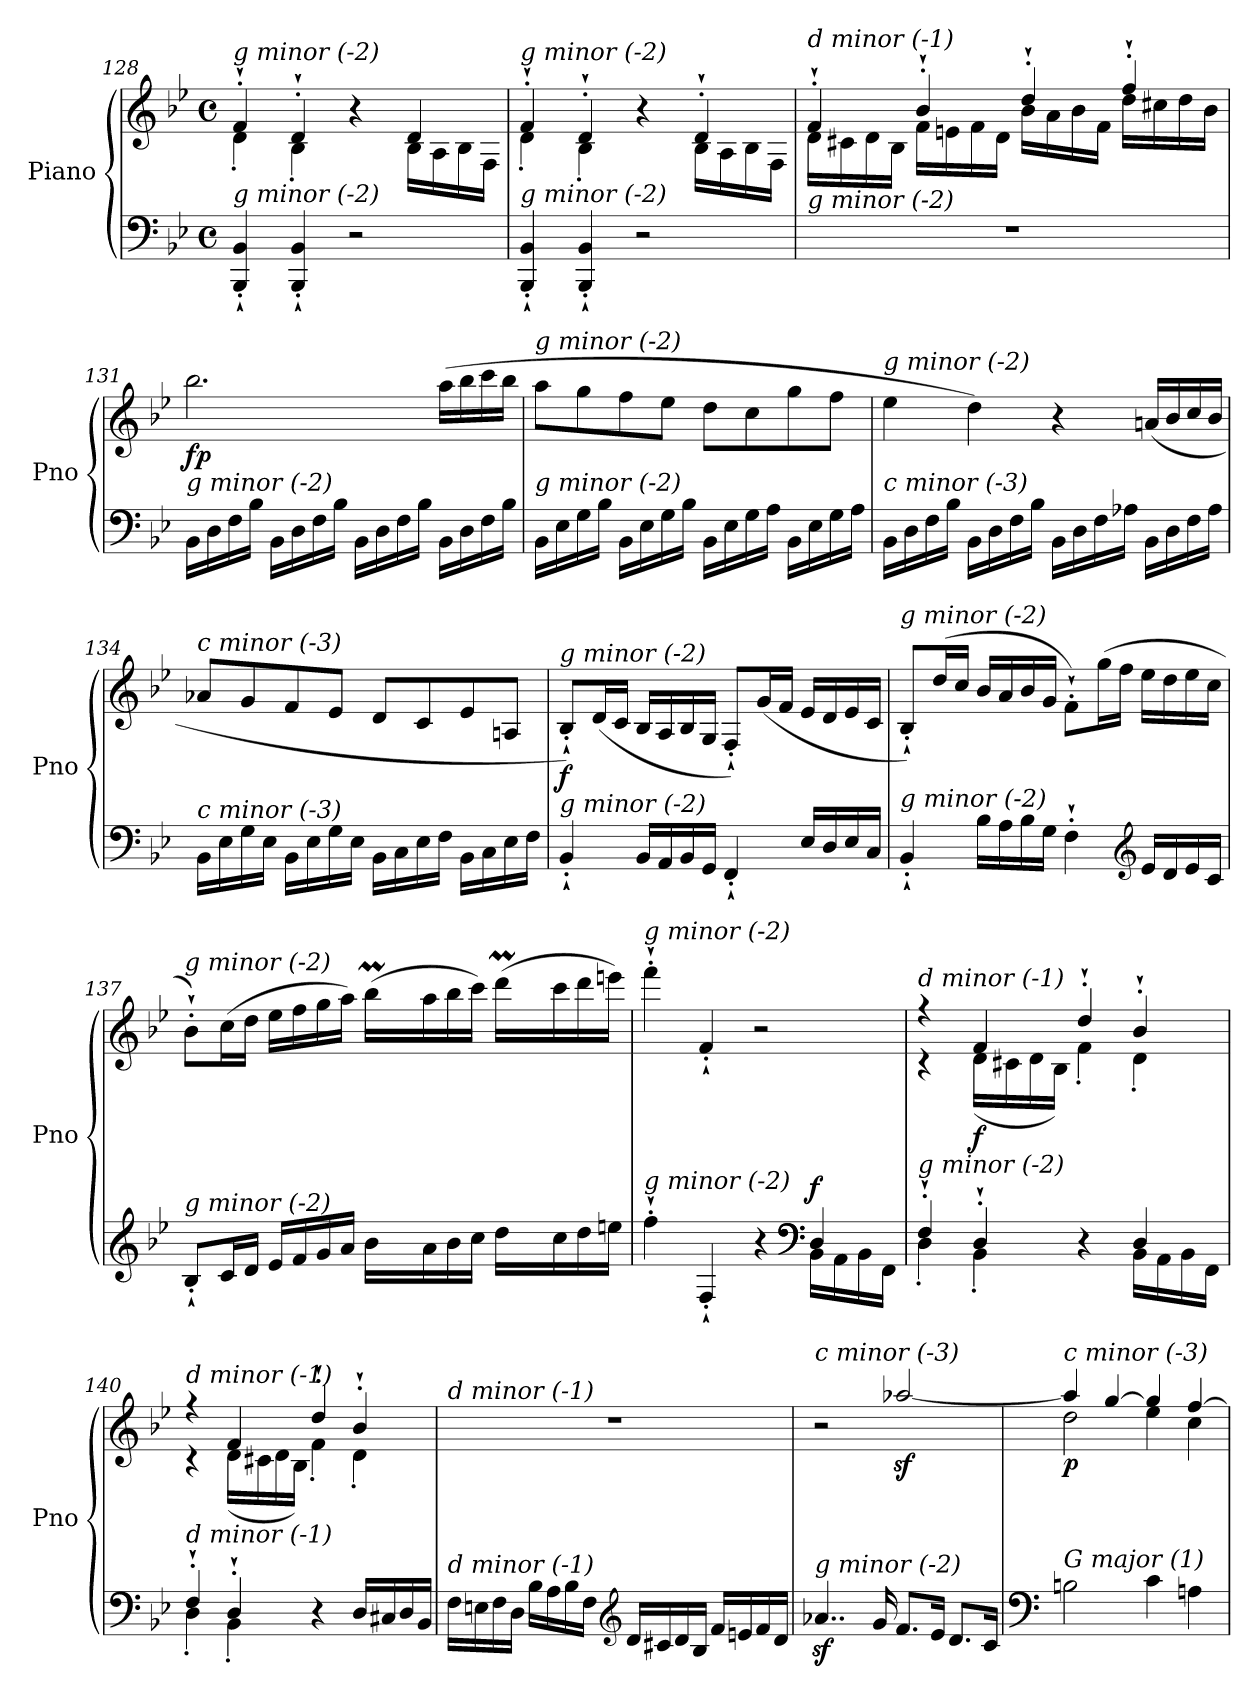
**kern	**kern	**dynam
*part1	*part1	*part1
*staff2	*staff1	*staff1/2
*I"Piano	*	*
*I'Pno	*	*
*clefF4	*clefG2	*
*k[b-e-]	*k[b-e-]	*
*M4/4	*M4/4	*
*met(c)	*met(c)	*
=128	=128	=128
*^	*^	*
!	!	!LO:TX:i:t=g minor (-2)	!	!
!LO:TX:i:t=g minor (-2)	!	!	!	!
2ryy	4BBB-/'` 4BB-/'`	4f'`/	4d'\	.
.	4BBB-/'` 4BB-/'`	4d'`/	4B-'\	.
4ryy	2r	4r	4ryy	.
4ryy	.	4d/	16B-\LL	.
.	.	.	16A\	.
.	.	.	16B-\	.
.	.	.	16F\JJ	.
=129	=129	=129	=129	=129
!	!	!LO:TX:i:t=g minor (-2)	!	!
!LO:TX:i:t=g minor (-2)	!	!	!	!
2ryy	4BBB-/'` 4BB-/'`	4f'`/	4d'\	.
.	4BBB-/'` 4BB-/'`	4d'`/	4B-'\	.
4ryy	2r	4r	4ryy	.
!	!	!	!	!LO:DY:b
4ryy	.	4d'`/	16B-\LL	other-dynamics
.	.	.	16A\	.
.	.	.	16B-\	.
.	.	.	16F\JJ	.
*v	*v	*	*	*
!!LO:LB:g=z	!!
=130	=130	=130	=130
!	!LO:TX:i:t=d minor (-1)	!	!
!LO:TX:i:t=g minor (-2)	!	!	!
1r	4f'`/	16d\LL	.
.	.	16c#X\	.
.	.	16d\	.
.	.	16B-\JJ	.
.	4b-'`/	16f\LL	.
.	.	16en\	.
.	.	16f\	.
.	.	16d\JJ	.
.	4dd'`/	16b-\LL	.
.	.	16a\	.
.	.	16b-\	.
.	.	16f\JJ	.
.	4ff'`/	16dd\LL	.
.	.	16cc#X\	.
.	.	16dd\	.
.	.	16b-\JJ	.
!!LO:LB:g=z
=131	=131	=131	=131
!	!LO:TX:i:t=d minor (-1)	!	!
!LO:TX:i:t=g minor (-2)	!	!	!
!	!	!	!LO:DY:b
*	*v	*v	*
16BB-\LL	2.bb-\	fp
16D\	.	.
16F\	.	.
16B-\JJ	.	.
16BB-\LL	.	.
16D\	.	.
16F\	.	.
16B-\JJ	.	.
16BB-\LL	.	.
16D\	.	.
16F\	.	.
16B-\JJ	.	.
16BB-\LL	(>16aa\LL	.
16D\	16bb-\	.
16F\	16ccc\	.
16B-\JJ	16bb-\JJ	.
=132	=132	=132
!	!LO:TX:i:t=g minor (-2)	!
!LO:TX:i:t=g minor (-2)	!	!
16BB-\LL	8aa\L	.
16E-\	.	.
16G\	8gg\	.
16B-\JJ	.	.
16BB-\LL	8ff\	.
16E-\	.	.
16G\	8ee-\J	.
16B-\JJ	.	.
16BB-\LL	8dd\L	.
16E-\	.	.
16G\	8cc\	.
16A\JJ	.	.
16BB-\LL	8gg\	.
16E-\	.	.
16G\	8ff\J	.
16A\JJ	.	.
!!LO:PB:g=z
=133	=133	=133
!	!LO:TX:i:t=g minor (-2)	!
!LO:TX:i:t=c minor (-3)	!	!
16BB-\LL	4ee-\	.
16D\	.	.
16F\	.	.
16B-\JJ	.	.
16BB-\LL	4dd\)	.
16D\	.	.
16F\	.	.
16B-\JJ	.	.
16BB-\LL	4r	.
16D\	.	.
16F\	.	.
16A-X\JJ	.	.
!	!	!LO:DY:b
16BB-\LL	(>16an/LL	other-dynamics
16D\	16b-/	.
16F\	16cc/	.
16A-\JJ	16b-/JJ	.
!!LO:LB:g=z
=134	=134	=134
!	!LO:TX:i:t=c minor (-3)	!
!LO:TX:i:t=c minor (-3)	!	!
16BB-\LL	8a-X/L	.
16E-\	.	.
16G\	8g/	.
16E-\JJ	.	.
16BB-\LL	8f/	.
16E-\	.	.
16G\	8e-/J	.
16E-\JJ	.	.
16BB-\LL	8d/L	.
16C\	.	.
16E-\	8c/	.
16F\JJ	.	.
16BB-\LL	8e-/	.
16C\	.	.
16E-\	8An/J	.
16F\JJ	.	.
=135	=135	=135
!	!LO:TX:i:t=g minor (-2)	!
!LO:TX:i:t=g minor (-2)	!	!
!	!	!LO:DY:b
4BB-'`/	8B-'`/L)	f
.	(<16d/L	.
.	16c/JJ	.
16BB-/LL	16B-/LL	.
16AA/	16A/	.
16BB-/	16B-/	.
16GG/JJ	16G/JJ	.
4FF'`/	8F'`/L)	.
.	(<16g/L	.
.	16f/JJ	.
16E-/LL	16e-/LL	.
16D/	16d/	.
16E-/	16e-/	.
16C/JJ	16c/JJ	.
=136	=136	=136
!	!LO:TX:i:t=g minor (-2)	!
!LO:TX:i:t=g minor (-2)	!	!
4BB-'`/	8B-'`/L)	.
.	(>16dd/L	.
.	16cc/JJ	.
16B-\LL	16b-/LL	.
16A\	16a/	.
16B-\	16b-/	.
16G\JJ	16g/JJ	.
4F'`\	8f'`\L)	.
.	(>16gg\L	.
.	16ff\JJ	.
*clefG2	*	*
16e-/LL	16ee-\LL	.
16d/	16dd\	.
16e-/	16ee-\	.
16c/JJ	16cc\JJ	.
!!LO:PB:g=z
=137	=137	=137
*^	*^	*
!	!	!LO:TX:i:t=g minor (-2)	!	!
!LO:TX:i:t=g minor (-2)	!	!	!	!
2ryy	8B-'`/L	8b-'`\L)	2ryy	.
.	16c/L	(>16cc\L	.	.
.	16d/JJ	16dd\JJ	.	.
.	16e-/LL	16ee-\LL	.	.
.	16f/	16ff\	.	.
.	16g/	16gg\	.	.
.	16a/JJ	16aa\JJ)	.	.
*	*	*	*Xtuplet	*
16ryy	16b-\LL	(>16bb-M\LL	48ryy	.
.	.	.	48cccLLLyy	.
.	.	.	48bb-JJJyy	.
8.ryy	16a\	16aa\	8.ryy	.
.	16b-\	16bb-\	.	.
.	16cc\JJ	16ccc\JJ)	.	.
16ryy	16dd\LL	(>16dddm\LL	48ryy	.
.	.	.	48eee-LLLyy	.
.	.	.	48dddJJJyy	.
8.ryy	16cc\	16ccc\	8.ryy	.
.	16dd\	16ddd\	.	.
.	16een\JJ	16eeen\JJ)	.	.
=138	=138	=138	=138	=138
!	!	!LO:TX:i:t=g minor (-2)	!	!
!LO:TX:i:t=g minor (-2)	!	!	!	!
4ff'`\	2.ryy	4fff'`\	2.ryy	.
4F'`/	.	4f'`/	.	.
4r	.	2r	.	.
*clefF4	*	*	*	*
!	!	!	!	!LO:DY:a=2
4D/	16BB-\LL	.	4ryy	f
.	16AA\	.	.	.
.	16BB-\	.	.	.
.	16FF\JJ	.	.	.
=139	=139	=139	=139	=139
*	*^	*^	*^	*
!	!	!	!LO:TX:i:t=d minor (-1)	!	!	!	!
!LO:TX:i:t=g minor (-2)	!	!	!	!	!	!	!
4F'`/	4D'\	2.ryy	4r	4r	2ryy	2.ryy	.
!	!	!	!	!	!	!	!LO:DY:b
4D'`/	4BB-'\	.	4f/	(<16d\LL	.	.	f
.	.	.	.	16c#X\	.	.	.
.	.	.	.	16d\	.	.	.
.	.	.	.	16B-\JJ)	.	.	.
4r	4ryy	.	4dd'`/	4f'\	4ryy	.	.
4D/	4ryy	16BB-\LL	4b-'`/	4d'\	4ryy	4ryy	.
.	.	16AA\	.	.	.	.	.
.	.	16BB-\	.	.	.	.	.
.	.	16FF\JJ	.	.	.	.	.
*	*	*	*	*	*v	*v	*
!!LO:LB:g=z
=140	=140	=140	=140	=140	=140	=140
!	!	!	!LO:TX:i:t=d minor (-1)	!	!	!
!LO:TX:i:t=d minor (-1)	!	!	!	!	!	!
*	*v	*v	*	*	*	*
4F'`/	4D'\	4r	4r	2ryy	.
4D'`/	4BB-'\	4f/	(<16d\LL	.	.
.	.	.	16c#X\	.	.
.	.	.	16d\	.	.
.	.	.	16B-\JJ)	.	.
4r	2ryy	4dd'`/	4f'\	2ryy	.
16D/LL	.	4b-'`/	4d'\	.	.
16C#X/	.	.	.	.	.
16D/	.	.	.	.	.
16BB-/JJ	.	.	.	.	.
*v	*v	*	*	*	*
*	*v	*v	*v	*
!!LO:LB:g=z
=141	=141	=141
!	!LO:TX:i:t=d minor (-1)	!
!LO:TX:i:t=d minor (-1)	!	!
16F\LL	1r	.
16En\	.	.
16F\	.	.
16D\JJ	.	.
16B-\LL	.	.
16A\	.	.
16B-\	.	.
16F\JJ	.	.
*clefG2	*	*
16d/LL	.	.
16c#X/	.	.
16d/	.	.
16B-/JJ	.	.
16f/LL	.	.
16en/	.	.
16f/	.	.
16d/JJ	.	.
=142	=142	=142
!	!LO:TX:i:t=c minor (-3)	!
!LO:TX:i:t=g minor (-2)	!	!
4..a-Xz</	2r	.
16g/	.	.
8.f/L	[2aa-Xz</	.
16e-/Jk	.	.
8.d/L	.	.
16c/Jk	.	.
=143	=143	=143
*clefF4	*	*
*	*^	*
!	!LO:TX:i:t=c minor (-3)	!	!
!LO:TX:i:t=G major (1)	!	!	!
!	!	!	!LO:DY:b
2Bn\	4aa-/]	2dd\	p
.	[4gg/	.	.
4c\	4gg/]	4ee-\	.
4An\	[4ff/	4cc\	.
*	*v	*v	*
=	=	=
*-	*-	*-
